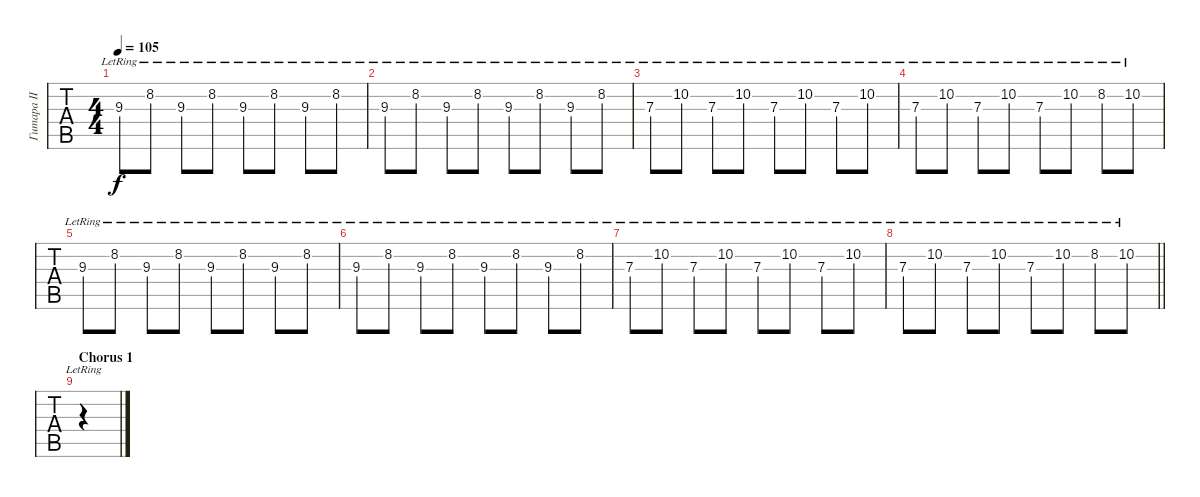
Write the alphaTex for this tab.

\track ("Гитара II" "Гитара II") {instrument electricguitarclean}
\staff {tabs}
\tuning (E4 B3 G3 D3 A2 D2) {hide}
\ts (4 4)
\tempo 105
\clef g2
\ks c
9.3{lr}.8{dy f} 8.2{lr}.8 9.3{lr}.8 8.2{lr}.8 9.3{lr}.8 8.2{lr}.8 9.3{lr}.8 8.2{lr}.8 |
9.3{lr}.8 8.2{lr}.8 9.3{lr}.8 8.2{lr}.8 9.3{lr}.8 8.2{lr}.8 9.3{lr}.8 8.2{lr}.8 |
7.3{lr}.8 10.2{lr}.8 7.3{lr}.8 10.2{lr}.8 7.3{lr}.8 10.2{lr}.8 7.3{lr}.8 10.2{lr}.8 |
7.3{lr}.8 10.2{lr}.8 7.3{lr}.8 10.2{lr}.8 7.3{lr}.8 10.2{lr}.8 8.2{lr}.8 10.2{lr}.8 |
9.3{lr}.8 8.2{lr}.8 9.3{lr}.8 8.2{lr}.8 9.3{lr}.8 8.2{lr}.8 9.3{lr}.8 8.2{lr}.8 |
9.3{lr}.8 8.2{lr}.8 9.3{lr}.8 8.2{lr}.8 9.3{lr}.8 8.2{lr}.8 9.3{lr}.8 8.2{lr}.8 |
7.3{lr}.8 10.2{lr}.8 7.3{lr}.8 10.2{lr}.8 7.3{lr}.8 10.2{lr}.8 7.3{lr}.8 10.2{lr}.8 |
\barLineRight lightlight
7.3{lr}.8 10.2{lr}.8 7.3{lr}.8 10.2{lr}.8 7.3{lr}.8 10.2{lr}.8 8.2{lr}.8 10.2{lr}.8 |
\section ("" "Chorus 1")
